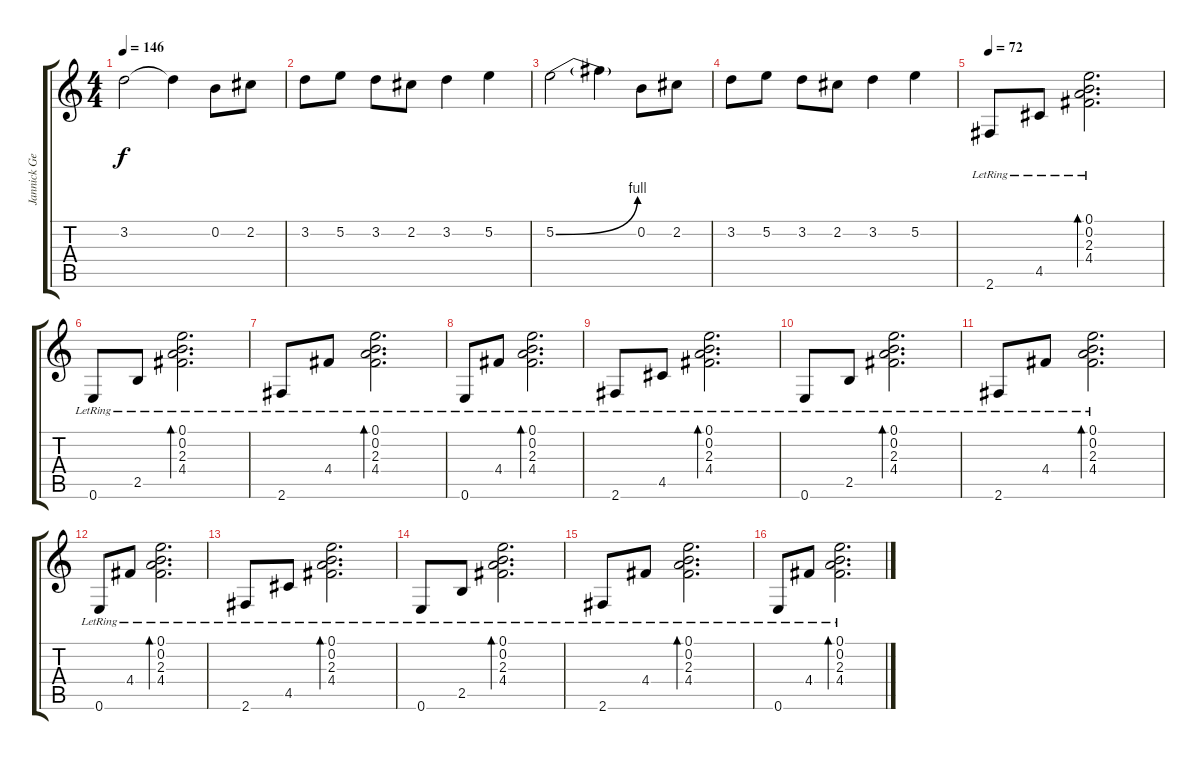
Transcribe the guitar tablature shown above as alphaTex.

\track ("Jannick Gers" "Jannick Ge") {instrument distortionguitar}
\staff {score tabs}
\tuning (E4 B3 G3 D3 A2 E2) {hide}
\ts (4 4)
\tempo 146
\clef g2
\ks c
3.2.2{dy f} 3.2{t}.4 0.2.8 2.2.8 |
3.2.8 5.2.8 3.2.8 2.2.8 3.2.4 5.2.4 |
5.2{be (bend 0 0 60 4)}.2 5.2{t}.4 0.2.8 2.2.8 |
3.2.8 5.2.8 3.2.8 2.2.8 3.2.4 5.2.4 |
\tempo 72
2.6{lr}.8{volume 16 instrument electricguitarclean} 4.5{lr}.8 (0.1{lr} 0.2{lr} 2.3{lr} 4.4{lr}).2{d bd 240} |
0.6{lr}.8 2.5{lr}.8 (0.1{lr} 0.2{lr} 2.3{lr} 4.4{lr}).2{d bd 240} |
2.6{lr}.8 4.4{lr}.8 (0.1{lr} 0.2{lr} 2.3{lr} 4.4{lr}).2{d bd 240} |
0.6{lr}.8 4.4{lr}.8 (0.1{lr} 0.2{lr} 2.3{lr} 4.4{lr}).2{d bd 240} |
2.6{lr}.8 4.5{lr}.8 (0.1{lr} 0.2{lr} 2.3{lr} 4.4{lr}).2{d bd 240} |
0.6{lr}.8 2.5{lr}.8 (0.1{lr} 0.2{lr} 2.3{lr} 4.4{lr}).2{d bd 60} |
2.6{lr}.8 4.4{lr}.8 (0.1{lr} 0.2{lr} 2.3{lr} 4.4{lr}).2{d bd 240} |
0.6{lr}.8 4.4{lr}.8 (0.1{lr} 0.2{lr} 2.3{lr} 4.4{lr}).2{d bd 240} |
2.6{lr}.8 4.5{lr}.8 (0.1{lr} 0.2{lr} 2.3{lr} 4.4{lr}).2{d bd 240} |
0.6{lr}.8 2.5{lr}.8 (0.1{lr} 0.2{lr} 2.3{lr} 4.4{lr}).2{d bd 240} |
2.6{lr}.8 4.4{lr}.8 (0.1{lr} 0.2{lr} 2.3{lr} 4.4{lr}).2{d bd 240} |
0.6{lr}.8 4.4{lr}.8 (0.1{lr} 0.2{lr} 2.3{lr} 4.4{lr}).2{d bd 240}
